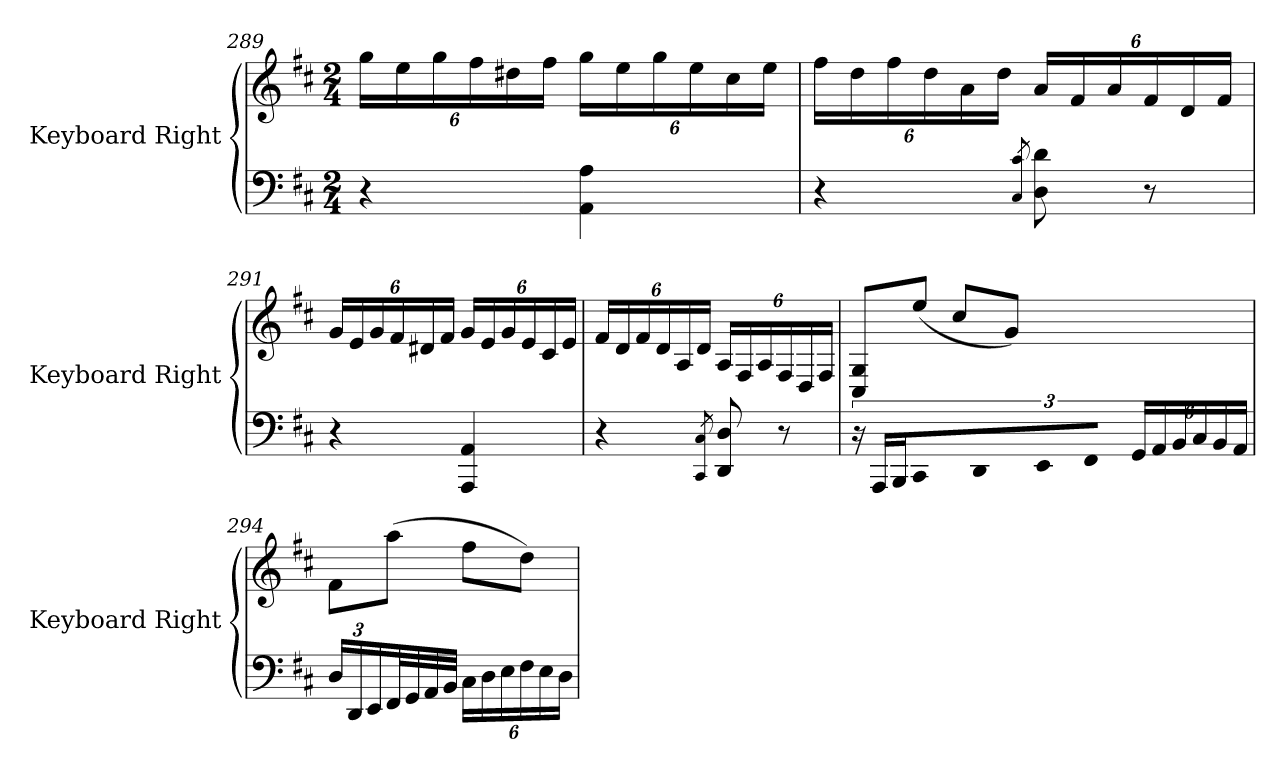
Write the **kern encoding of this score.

**kern	**kern
*part1	*part1
*staff2	*staff1
*I"Keyboard Right	*
*I'Keyboard Right	*
*clefF4	*clefG2
*k[f#c#]	*k[f#c#]
*D:	*D:
*M2/4	*M2/4
*	*Xbrackettup
=289	=289
4r	24gg\LL
.	24ee\
.	24gg\
.	24ff#\
.	24dd#X\
.	24ff#\JJ
4AA\ 4A\	24gg\LL
.	24ee\
.	24gg\
.	24ee\
.	24cc#\
.	24ee\JJ
!!LO:LB:g=z
=290	=290
4r	24ff#\LL
.	24dd\
.	24ff#\
.	24dd\
.	24a\
.	24dd\JJ
8qC#/ 8qc#/	.
8D\ 8d\	24a/LL
.	24f#/
.	24a/
8r	24f#/
.	24d/
.	24f#/JJ
=291	=291
4r	24g/LL
.	24e/
.	24g/
.	24f#/
.	24d#X/
.	24f#/JJ
4AAA/ 4AA/	24g/LL
.	24e/
.	24g/
.	24e/
.	24c#/
.	24e/JJ
=292	=292
4r	24f#/LL
.	24d/
.	24f#/
.	24d/
.	24A/
.	24d/JJ
8qCC#/ 8qC#/	.
8DD/ 8D/	24A/LL
.	24F#/
.	24A/
8r	24F#/
.	24D/
.	24F#/JJ
!!LO:LB:g=z
=293	=293
24r	8C#/ 8G/L
24AAA/LL	.
24BBB/	.
32CC#/L	(<8ee/J
32DD/	.
32EE/	.
32FF#/JJJ	.
*Xbrackettup	*
24GG/LL	8cc#/L
24AA/	.
24BB/	.
24C#/	8g/J)
24BB/	.
24AA/JJ	.
=294	=294
24D/LL	8f#\L
24DD/	.
24EE/	.
32FF#/L	(>8aa\J
32GG/	.
32AA/	.
32BB/JJJ	.
24C#\LL	8ff#\L
24D\	.
24E\	.
24F#\	8dd\J)
24E\	.
24D\JJ	.
=	=
*-	*-
